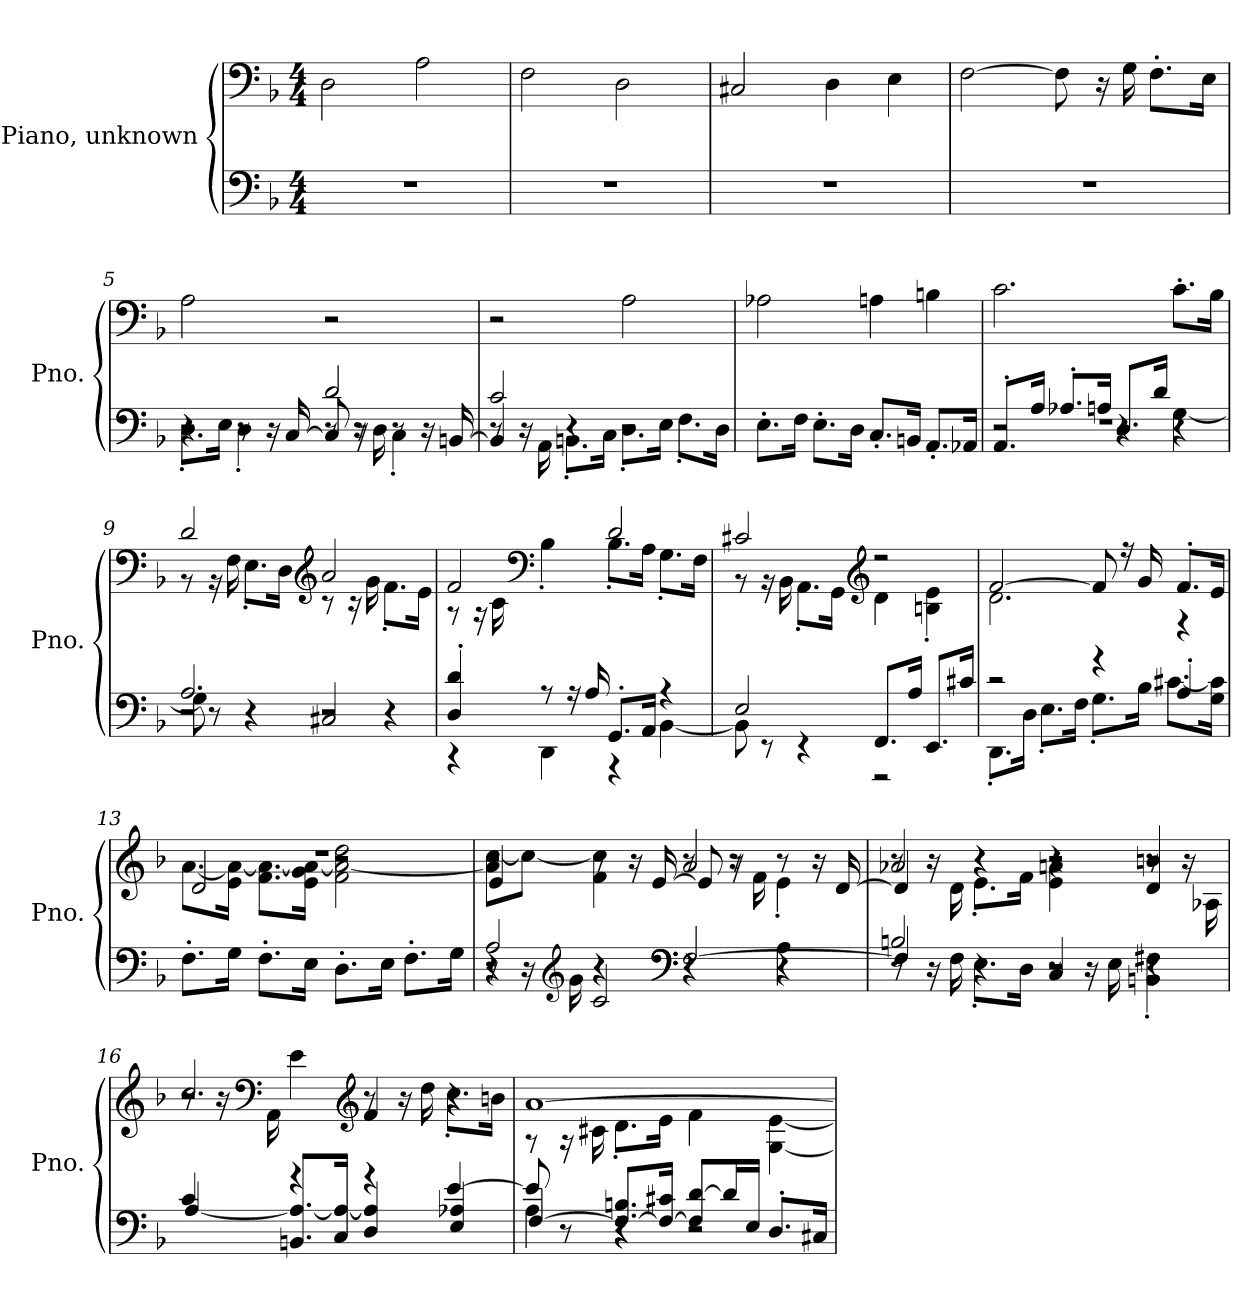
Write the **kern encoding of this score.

**kern	**kern
*part1	*part1
*staff2	*staff1
*I"Piano, unknown	*
*I'Pno.	*
*clefF4	*clefF4
*k[b-]	*k[b-]
*M4/4	*M4/4
*MM120	*MM120
=1	=1
1r	2D\
.	2A\
=2	=2
1r	2F\
.	2D\
=3	=3
1r	2C#X/
.	4D\
.	4E\
=4	=4
1r	[2F\
.	8F\]
.	16r
.	16G\
.	8.F'\L
.	16E\Jk
=5	=5
*^	*
*	*^	*
2r	8.D'\L	4r	2A\
.	16E\Jk	.	.
.	4D'\	8r	.
.	.	16r	.
.	.	[16C/	.
2d/	8r	8C/]	2r
.	16r	8r	.
.	16D\	.	.
.	4C'\	8r	.
.	.	16r	.
.	.	[16BBn/	.
=6	=6	=6	=6
2c/	8r	4BB/]	2r
.	16r	.	.
.	16AA\	.	.
.	8.BBn'\L	4r	.
.	16C\Jk	.	.
2r	8.D'\L	2r	2A\
.	16E\Jk	.	.
.	8.F'\L	.	.
.	16D\Jk	.	.
*v	*v	*v	*
!!LO:LB:g=z
=7	=7
8.E'\L	2A-X\
16F\Jk	.
8.E'\L	.
16D\Jk	.
8.C'/L	4An\
16BBn/Jk	.
8.AA'/L	4Bn\
16AA-X/Jk	.
=8	=8
*^	*
*	*^	*
1r	2r	8.AA'/L	2.c\
.	.	16A/Jk	.
.	.	8.A-X'/L	.
.	.	16An/Jk	.
.	4r	8.D/L	.
.	.	16d/Jk	.
.	[4G\	4r	8.c'\L
.	.	.	16B-\Jk
=9	=9	=9	=9
*	*	*	*^
2.A/	8G\]	2r	2d/	8r
.	8r	.	.	16r
.	.	.	.	16F\
.	4r	.	.	8.E'\L
.	.	.	.	16D\Jk
*	*	*	*clefG2	*
.	2r	2C#X/	2a/	8r
.	.	.	.	16r
.	.	.	.	16g\
4r	.	.	.	8.f'\L
.	.	.	.	16e\Jk
*	*v	*v	*	*
!!LO:LB:g=z	!!
=10	=10	=10	=10
4D/' 4d/'	4r	2f/	8r
.	.	.	16r
.	.	.	16c\
*	*	*clefF4	*
8r	4DD\	.	4B-'\
16r	.	.	.
16A/	.	.	.
8.GG'/L	4r	2d/	8.B-'\L
16AA/Jk	.	.	16A\Jk
4r	[4BB-\	.	8.G'\L
.	.	.	16F\Jk
=11	=11	=11	=11
2E/	8BB-\]	2c#X/	8r
.	8r	.	16r
.	.	.	16BB-\
.	4r	.	8.AA'\L
.	.	.	16GG\Jk
*	*	*clefG2	*
8.FF/L	2r	2r	4d\
16A/Jk	.	.	.
8.EE/L	.	.	4Bn\' 4e\'
16c#X/Jk	.	.	.
=12	=12	=12	=12
2r	8.DD'\L	[2f/	2.d\
.	16D\Jk	.	.
.	8.E'\L	.	.
.	16F\Jk	.	.
4r	8.G'\L	8f/]	.
.	.	16r	.
.	16B-\Jk	16g/	.
4A'/	[8.c#X\L	8.f'/L	4r
.	16G\ 16c#\]Jk	16e/Jk	.
*v	*v	*	*
!!LO:LB:g=z
=13	=13	=13
*	*	*^
8.F'\L	1r	[8.a\L	2d/
16G\Jk	.	16e\ 16a\_Jk	.
8.F'\L	.	8.f\ 8.a\_L	.
16E\Jk	.	16e\ 16g\ 16a\_Jk	.
8.D'\L	.	2f\ 2a\_ 2dd\	2r
16E\Jk	.	.	.
8.F'\L	.	.	.
16G\Jk	.	.	.
=14	=14	=14	=14
*^	*	*	*
*	*^	*	*	*
4r	8r	2A/	2r	8a\] [8cc\L	4e/
.	16r	.	.	8cc\J_	.
*clefG2	*	*	*	*	*
.	16g\	.	.	.	.
2c/	4r	.	.	4f\ 4cc\]	8r
.	.	.	.	.	16r
.	.	.	.	.	[16e/
*clefF4	*	*	*	*	*
.	4r	[2F/	2a/	8r	8e/]
.	.	.	.	16r	8r
.	.	.	.	16f\	.
4r	4A\	.	.	4e'\	8r
.	.	.	.	.	16r
.	.	.	.	.	[16d/
=15	=15	=15	=15	=15	=15
2Bn/	8r	4F/]	2a-X/	8r	4d/]
.	16r	.	.	16r	.
.	16F\	.	.	16d\	.
.	8.E'\L	4r	.	8.e'\L	4r
.	16D\Jk	.	.	16f\Jk	.
2r	8r	4C/	4r	4e\ 4an\	2r
.	16r	.	.	.	.
.	16E\	.	.	.	.
.	4BBn\' 4F#X\'	4r	4d/ 4bn/	8r	.
.	.	.	.	16r	.
.	.	.	.	16A-X\	.
*	*v	*v	*	*	*
!!LO:LB:g=z	!!	!!
=16	=16	=16	=16	=16
4c/	[4A/	2.cc/	8r	2r
.	.	.	16r	.
*	*	*clefF4	*	*
.	.	.	16AA\	.
4r	8.BBn/ 8.A/_L	.	4e\	.
.	16C/ 16A/_Jk	.	.	.
*	*	*clefG2	*	*
4r	4D/ 4A/]	.	8r	4f/
.	.	.	16r	.
.	.	.	16dd\	.
[4e/	4E/ 4A-X/	4r	8.cc'\L	4r
.	.	.	16bn\Jk	.
*	*	*	*v	*v
=17	=17	=17	=17
*	*^	*	*
8e/]	4A\	[4F/	[1a	8r
8r	.	.	.	16r
.	.	.	.	16c#X\
4r	4r	8.F/_ 8.Bn/L	.	8.d'\L
.	.	16F/_ 16c#X/Jk	.	16e\Jk
2r	2r	8F/] [8d/L	.	4f\
.	.	16d/L]	.	.
.	.	16E/JJ	.	.
.	.	8.D'/L	.	[4G\ [4e\
.	.	16C#X/Jk	.	.
*v	*v	*v	*	*
*	*v	*v
=	=
*-	*-
